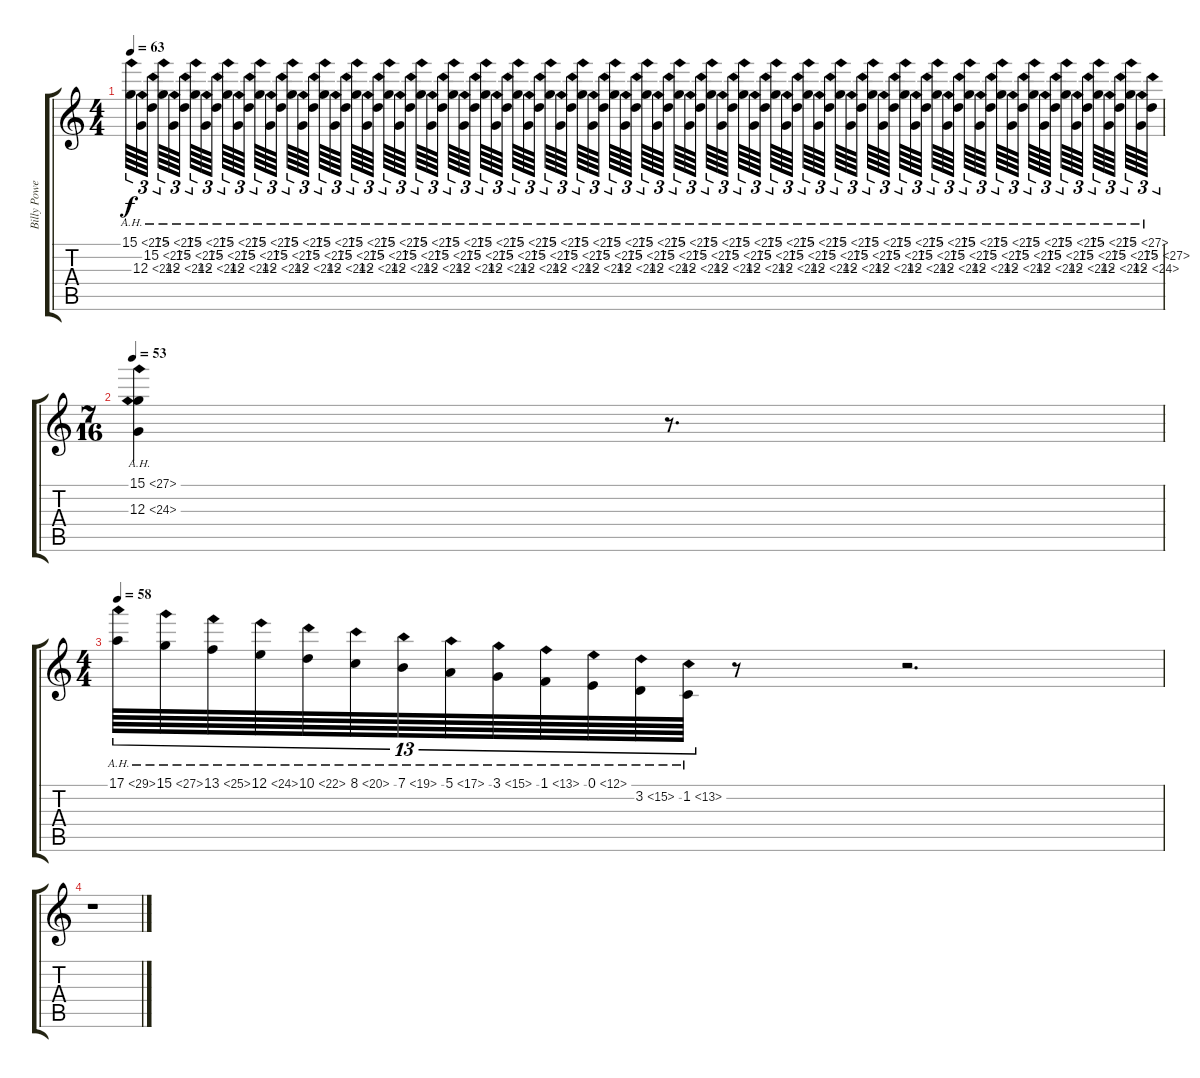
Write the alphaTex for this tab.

\track ("Billy Powell (keyboard right hand)" "Billy Powe") {instrument acousticgrandpiano}
\staff {score tabs}
\tuning (E4 B3 G3 D3 A2 E2) {hide}
\ts (4 4)
\tempo 63
\clef g2
\ks c
15.1{ah 12}.64{tu (3 2) dy f volume 15} 12.3{ah 12}.64{tu (3 2)} 15.2{ah 12}.64{tu (3 2) beam splitsecondary} 15.1{ah 12}.64{tu (3 2)} 12.3{ah 12}.64{tu (3 2)} 15.2{ah 12}.64{tu (3 2) beam splitsecondary} 15.1{ah 12}.64{tu (3 2)} 12.3{ah 12}.64{tu (3 2)} 15.2{ah 12}.64{tu (3 2) beam splitsecondary} 15.1{ah 12}.64{tu (3 2)} 12.3{ah 12}.64{tu (3 2)} 15.2{ah 12}.64{tu (3 2) beam splitsecondary} 15.1{ah 12}.64{tu (3 2)} 12.3{ah 12}.64{tu (3 2)} 15.2{ah 12}.64{tu (3 2) beam splitsecondary} 15.1{ah 12}.64{tu (3 2)} 12.3{ah 12}.64{tu (3 2)} 15.2{ah 12}.64{tu (3 2) beam splitsecondary} 15.1{ah 12}.64{tu (3 2)} 12.3{ah 12}.64{tu (3 2)} 15.2{ah 12}.64{tu (3 2) beam splitsecondary} 15.1{ah 12}.64{tu (3 2)} 12.3{ah 12}.64{tu (3 2)} 15.2{ah 12}.64{tu (3 2)} 15.1{ah 12}.64{tu (3 2)} 12.3{ah 12}.64{tu (3 2)} 15.2{ah 12}.64{tu (3 2) beam splitsecondary} 15.1{ah 12}.64{tu (3 2)} 12.3{ah 12}.64{tu (3 2)} 15.2{ah 12}.64{tu (3 2) beam splitsecondary} 15.1{ah 12}.64{tu (3 2)} 12.3{ah 12}.64{tu (3 2)} 15.2{ah 12}.64{tu (3 2) beam splitsecondary} 15.1{ah 12}.64{tu (3 2)} 12.3{ah 12}.64{tu (3 2)} 15.2{ah 12}.64{tu (3 2) beam splitsecondary} 15.1{ah 12}.64{tu (3 2)} 12.3{ah 12}.64{tu (3 2)} 15.2{ah 12}.64{tu (3 2) beam splitsecondary} 15.1{ah 12}.64{tu (3 2)} 12.3{ah 12}.64{tu (3 2)} 15.2{ah 12}.64{tu (3 2) beam splitsecondary} 15.1{ah 12}.64{tu (3 2)} 12.3{ah 12}.64{tu (3 2)} 15.2{ah 12}.64{tu (3 2) beam splitsecondary} 15.1{ah 12}.64{tu (3 2)} 12.3{ah 12}.64{tu (3 2)} 15.2{ah 12}.64{tu (3 2)} 15.1{ah 12}.64{tu (3 2)} 12.3{ah 12}.64{tu (3 2)} 15.2{ah 12}.64{tu (3 2) beam splitsecondary} 15.1{ah 12}.64{tu (3 2)} 12.3{ah 12}.64{tu (3 2)} 15.2{ah 12}.64{tu (3 2) beam splitsecondary} 15.1{ah 12}.64{tu (3 2)} 12.3{ah 12}.64{tu (3 2)} 15.2{ah 12}.64{tu (3 2) beam splitsecondary} 15.1{ah 12}.64{tu (3 2)} 12.3{ah 12}.64{tu (3 2)} 15.2{ah 12}.64{tu (3 2) beam splitsecondary} 15.1{ah 12}.64{tu (3 2)} 12.3{ah 12}.64{tu (3 2)} 15.2{ah 12}.64{tu (3 2) beam splitsecondary} 15.1{ah 12}.64{tu (3 2)} 12.3{ah 12}.64{tu (3 2)} 15.2{ah 12}.64{tu (3 2) beam splitsecondary} 15.1{ah 12}.64{tu (3 2)} 12.3{ah 12}.64{tu (3 2)} 15.2{ah 12}.64{tu (3 2) beam splitsecondary} 15.1{ah 12}.64{tu (3 2)} 12.3{ah 12}.64{tu (3 2)} 15.2{ah 12}.64{tu (3 2)} 15.1{ah 12}.64{tu (3 2)} 12.3{ah 12}.64{tu (3 2)} 15.2{ah 12}.64{tu (3 2) beam splitsecondary} 15.1{ah 12}.64{tu (3 2)} 12.3{ah 12}.64{tu (3 2)} 15.2{ah 12}.64{tu (3 2) beam splitsecondary} 15.1{ah 12}.64{tu (3 2)} 12.3{ah 12}.64{tu (3 2)} 15.2{ah 12}.64{tu (3 2) beam splitsecondary} 15.1{ah 12}.64{tu (3 2)} 12.3{ah 12}.64{tu (3 2)} 15.2{ah 12}.64{tu (3 2) beam splitsecondary} 15.1{ah 12}.64{tu (3 2)} 12.3{ah 12}.64{tu (3 2)} 15.2{ah 12}.64{tu (3 2) beam splitsecondary} 15.1{ah 12}.64{tu (3 2)} 12.3{ah 12}.64{tu (3 2)} 15.2{ah 12}.64{tu (3 2) beam splitsecondary} 15.1{ah 12}.64{tu (3 2)} 12.3{ah 12}.64{tu (3 2)} 15.2{ah 12}.64{tu (3 2) beam splitsecondary} 15.1{ah 12}.64{tu (3 2)} 12.3{ah 12}.64{tu (3 2)} 15.2{ah 12}.64{tu (3 2)} |
\ts (7 16)
\tempo 53
(15.1{ah 12} 12.3{ah 12}).4 r.8{d} |
\ts (4 4)
\tempo 58
17.1{ah 12}.64{tu (13 8)} 15.1{ah 12}.64{tu (13 8)} 13.1{ah 12}.64{tu (13 8)} 12.1{ah 12}.64{tu (13 8)} 10.1{ah 12}.64{tu (13 8)} 8.1{ah 12}.64{tu (13 8)} 7.1{ah 12}.64{tu (13 8)} 5.1{ah 12}.64{tu (13 8)} 3.1{ah 12}.64{tu (13 8)} 1.1{ah 12}.64{tu (13 8)} 0.1{ah 12}.64{tu (13 8)} 3.2{ah 12}.64{tu (13 8)} 1.2{ah 12}.64{tu (13 8)} r.8 r.2{d volume 10} |
r.1
